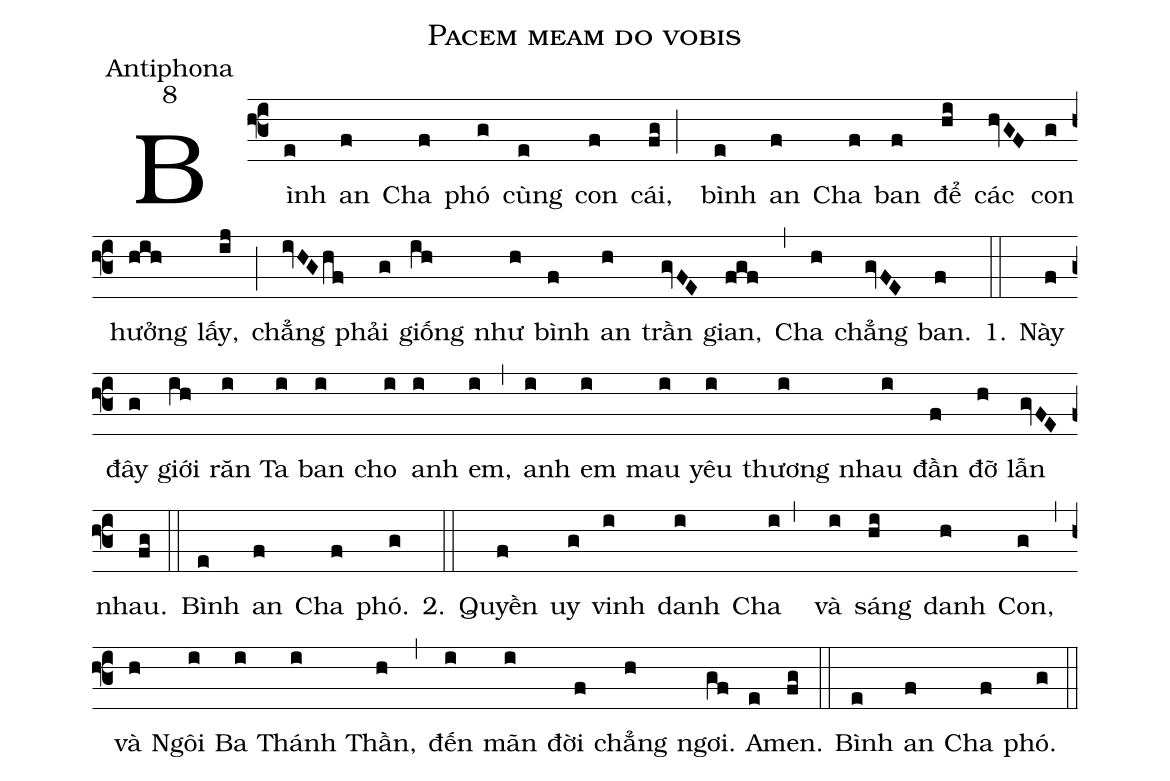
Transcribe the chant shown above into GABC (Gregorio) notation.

name:Pacem meam do vobis;
office-part:Antiphona;
mode:8;
%%
(f3)Bình(e) an(f) Cha(f) phó(g) cùng(e) con(f) cái,(fg;) bình(e) an(f) Cha(f) ban(f) để(hi) các(hvGF) con(g) hưởng(hih) lấy,(ij) (;) chẳng(ivHGhf) phải(g) giống(ih) như(h) bình(f) an(h) trần(gvFE) gian,(fgf) (,) Cha(h) chẳng(gvFE) ban.(f) 1.(::)
Này(f) đây(g) giới(ih) răn(i) Ta(i) ban(i) cho(i) anh(i) em,(i) (,) anh(i) em(i) mau(i) yêu(i) thương(i) nhau(i) đần(f) đỡ(h) lẫn(gvFE) nhau.(fg) (::) Bình(e) an(f) Cha(f) phó.(g) 2.(::) Quyền(f) uy(g) vinh(i) danh(i) Cha(i,) và(i) sáng(hi) danh(h) Con,(g) (,) và(h) Ngôi(i) Ba(i) Thánh(i) Thần,(h) (,) đến(i) mãn(i) đời(f) chẳng(h) ngơi.(gf) A(e)men.(fg) (::) Bình(e) an(f) Cha(f) phó.(g) (::)
